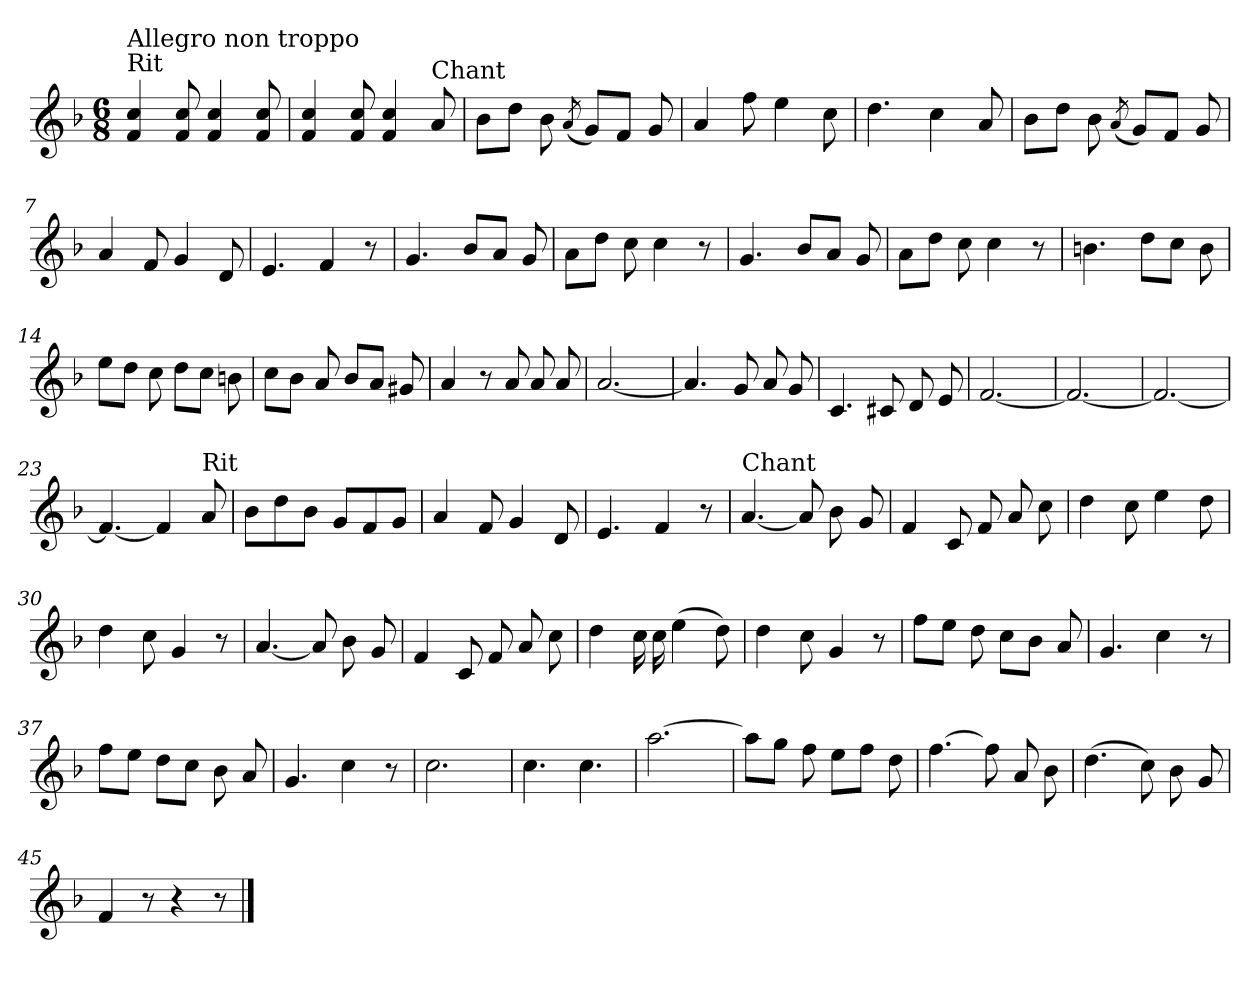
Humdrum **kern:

**kern
*part1
*staff1
*clefG2
*k[b-]
*F:
*M6/8
=1
!LO:TX:a:t=Rit
!LO:TX:a:t=Allegro non troppo
4f/ 4cc/
8f/ 8cc/
4f/ 4cc/
8f/ 8cc/
=2
4f/ 4cc/
8f/ 8cc/
4f/ 4cc/
!LO:TX:a:t=Chant
8a/
=3
8b-\L
8dd\J
8b-\
(<8qa/
8g/L)
8f/J
8g/
=4
4a/
8ff\
4ee\
8cc\
=5
4.dd\
4cc\
8a/
=6
8b-\L
8dd\J
8b-\
(<8qa/
8g/L)
8f/J
8g/
!!LO:LB:g=z
=7
4a/
8f/
4g/
8d/
=8
4.e/
4f/
8r
=9
4.g/
8b-/L
8a/J
8g/
=10
8a\L
8dd\J
8cc\
4cc\
8r
=11
4.g/
8b-/L
8a/J
8g/
=12
8a\L
8dd\J
8cc\
4cc\
8r
=13
4.bn\
8dd\L
8cc\J
8b\
!!LO:LB:g=z
=14
8ee\L
8dd\J
8cc\
8dd\L
8cc\J
8bn\
=15
8cc\L
8b-\J
8a/
8b-/L
8a/J
8g#X/
=16
4a/
8r
8a/
8a/
8a/
=17
[2.a/
=18
4.a/]
8g/
8a/
8g/
=19
4.c/
8c#X/
8d/
8e/
=20
[2.f/
!!LO:LB:g=z
=21
2.f/_
=22
2.f/_
=23
4.f/_
4f/]
!LO:TX:a:t=Rit
8a/
=24
8b-\L
8dd\
8b-\J
8g/L
8f/
8g/J
=25
4a/
8f/
4g/
8d/
=26
4.e/
4f/
8r
=27
!LO:TX:a:t=Chant
[4.a/
8a/]
8b-\
8g/
!!LO:LB:g=z
=28
4f/
8c/
8f/
8a/
8cc\
=29
4dd\
8cc\
4ee\
8dd\
=30
4dd\
8cc\
4g/
8r
=31
[4.a/
8a/]
8b-\
8g/
!!LO:LB:g=z
=32
4f/
8c/
8f/
8a/
8cc\
!!LO:LB:g=z
=33
4dd\
16cc\
16cc\
(>4ee\
8dd\)
=34
4dd\
8cc\
4g/
8r
=35
8ff\L
8ee\J
8dd\
8cc\L
8b-\J
8a/
=36
4.g/
4cc\
8r
=37
8ff\L
8ee\J
8dd\L
8cc\J
8b-\
8a/
=38
4.g/
4cc\
8r
=39
2.cc\
!!LO:LB:g=z
=40
4.cc\
4.cc\
=41
[2.aa\
=42
8aa\L]
8gg\J
8ff\
8ee\L
8ff\J
8dd\
=43
[4.ff\
8ff\]
8a/
8b-\
=44
(>4.dd\
8cc\)
8b-\
8g/
=45
4f/
8r
4r
8r
==
*-
